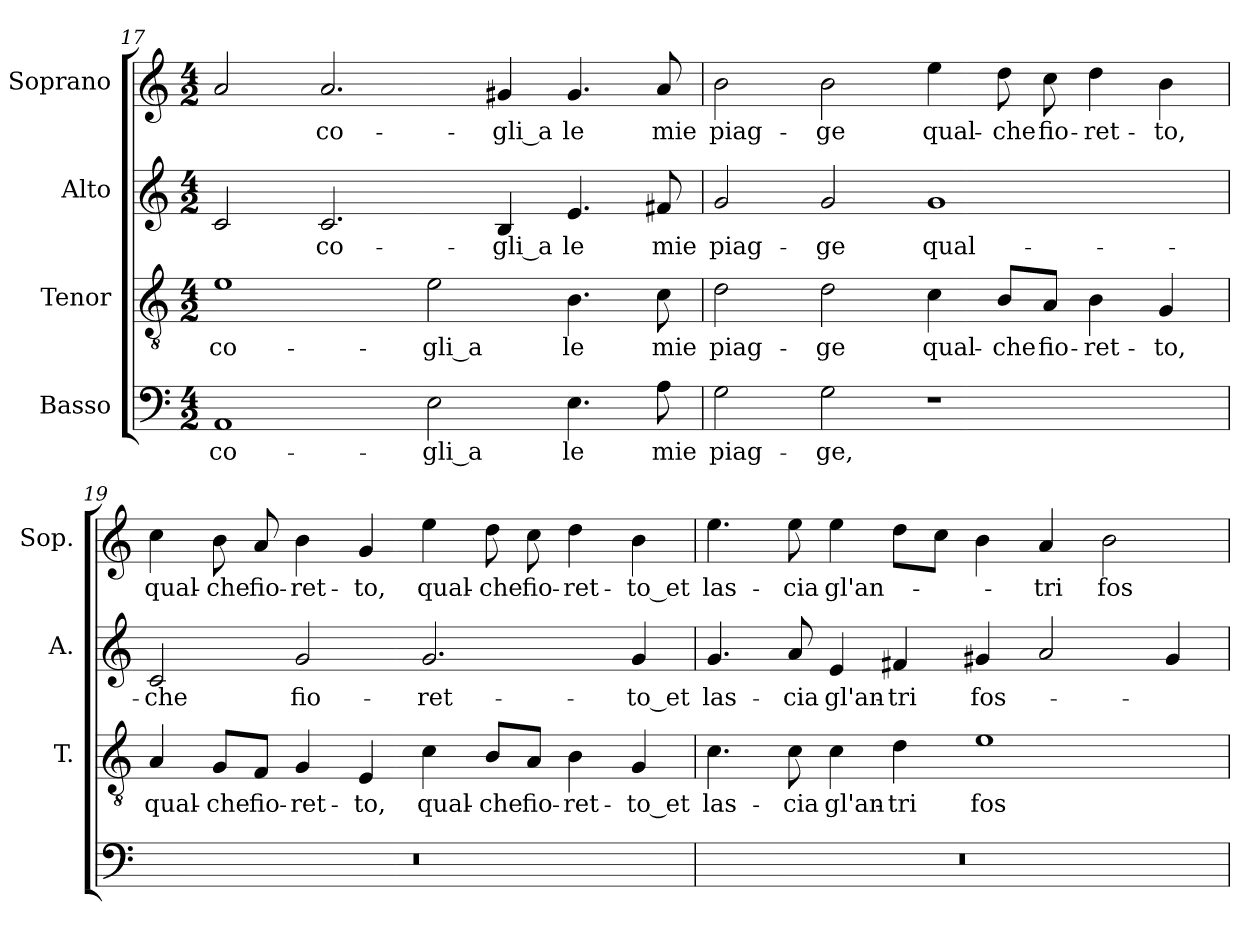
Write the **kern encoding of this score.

**kern	**text	**kern	**text	**kern	**text	**kern	**text
*part4	*part4	*part3	*part3	*part2	*part2	*part1	*part1
*staff4	*staff4	*staff3	*staff3	*staff2	*staff2	*staff1	*staff1
*I"Basso	*	*I"Tenor	*	*I"Alto	*	*I"Soprano	*
*	*	*I'T.	*	*I'A.	*	*I'Sop.	*
*clefF4	*	*clefGv2	*	*clefG2	*	*clefG2	*
*	*	*ITrd7c12	*	*	*	*	*
*k[]	*	*k[]	*	*k[]	*	*k[]	*
*C:	*	*C:	*	*C:	*	*C:	*
*M4/2	*	*M4/2	*	*M4/2	*	*M4/2	*
=17	=17	=17	=17	=17	=17	=17	=17
!	!LO:LY:b:color=#000000	!	!	!	!	!	!
!	!	!	!LO:LY:b:color=#000000	!	!	!	!
1AAi	co-	1Ei	co-	2ci/	.	2ai/	.
!	!	!	!	!	!LO:LY:b:color=#000000	!	!
!	!	!	!	!	!	!	!LO:LY:b:color=#000000
.	.	.	.	2.ci/	co-	2.ai/	co-
!	!LO:LY:b:color=#000000	!	!	!	!	!	!
!	!	!	!LO:LY:b:color=#000000	!	!	!	!
2Ei\	-gli_a	2Ei\	-gli_a	.	.	.	.
!	!	!	!	!	!LO:LY:b:color=#000000	!	!
!	!	!	!	!	!	!	!LO:LY:b:color=#000000
.	.	.	.	4Bi/	-gli_a	4g#Xi/	-gli_a
!	!LO:LY:b:color=#000000	!	!	!	!	!	!
!	!	!	!LO:LY:b:color=#000000	!	!	!	!
!	!	!	!	!	!LO:LY:b:color=#000000	!	!
!	!	!	!	!	!	!	!LO:LY:b:color=#000000
4.Ei\	le	4.BBi\	le	4.ei/	le	4.g#i/	le
!	!LO:LY:b:color=#000000	!	!	!	!	!	!
!	!	!	!LO:LY:b:color=#000000	!	!	!	!
!	!	!	!	!	!LO:LY:b:color=#000000	!	!
!	!	!	!	!	!	!	!LO:LY:b:color=#000000
8Ai\	mie	8Ci\	mie	8f#Xi/	mie	8ai/	mie
=18	=18	=18	=18	=18	=18	=18	=18
!	!LO:LY:b:color=#000000	!	!	!	!	!	!
!	!	!	!LO:LY:b:color=#000000	!	!	!	!
!	!	!	!	!	!LO:LY:b:color=#000000	!	!
!	!	!	!	!	!	!	!LO:LY:b:color=#000000
2Gi\	piag-	2Di\	piag-	2gi/	piag-	2bi\	piag-
!	!LO:LY:b:color=#000000	!	!	!	!	!	!
!	!	!	!LO:LY:b:color=#000000	!	!	!	!
!	!	!	!	!	!LO:LY:b:color=#000000	!	!
!	!	!	!	!	!	!	!LO:LY:b:color=#000000
2Gi\	-ge,	2Di\	-ge	2gi/	-ge	2bi\	-ge
!	!	!	!LO:LY:b:color=#000000	!	!	!	!
!	!	!	!	!	!LO:LY:b:color=#000000	!	!
!	!	!	!	!	!	!	!LO:LY:b:color=#000000
1r	.	4Ci\	qual-	1gi	qual-	4eei\	qual-
!	!	!	!LO:LY:b:color=#000000	!	!	!	!
!	!	!	!	!	!	!	!LO:LY:b:color=#000000
.	.	8BBi/L	-che	.	.	8ddi\	-che
!	!	!	!LO:LY:b:color=#000000	!	!	!	!
!	!	!	!	!	!	!	!LO:LY:b:color=#000000
.	.	8AAi/J	fio-	.	.	8cci\	fio-
!	!	!	!LO:LY:b:color=#000000	!	!	!	!
!	!	!	!	!	!	!	!LO:LY:b:color=#000000
.	.	4BBi\	-ret-	.	.	4ddi\	-ret-
!	!	!	!LO:LY:b:color=#000000	!	!	!	!
!	!	!	!	!	!	!	!LO:LY:b:color=#000000
.	.	4GGi/	-to,	.	.	4bi\	-to,
!!LO:LB:g=z
=19	=19	=19	=19	=19	=19	=19	=19
!LO:N:vis=1	!	!	!	!	!	!	!
!	!	!	!LO:LY:b:color=#000000	!	!	!	!
!	!	!	!	!	!LO:LY:b:color=#000000	!	!
!	!	!	!	!	!	!	!LO:LY:b:color=#000000
0r	.	4AAi/	qual-	2ci/	-che	4cci\	qual-
!	!	!	!LO:LY:b:color=#000000	!	!	!	!
!	!	!	!	!	!	!	!LO:LY:b:color=#000000
.	.	8GGi/L	-che	.	.	8bi\	-che
!	!	!	!LO:LY:b:color=#000000	!	!	!	!
!	!	!	!	!	!	!	!LO:LY:b:color=#000000
.	.	8FFi/J	fio-	.	.	8ai/	fio-
!	!	!	!LO:LY:b:color=#000000	!	!	!	!
!	!	!	!	!	!LO:LY:b:color=#000000	!	!
!	!	!	!	!	!	!	!LO:LY:b:color=#000000
.	.	4GGi/	-ret-	2gi/	fio-	4bi\	-ret-
!	!	!	!LO:LY:b:color=#000000	!	!	!	!
!	!	!	!	!	!	!	!LO:LY:b:color=#000000
.	.	4EEi/	-to,	.	.	4gi/	-to,
!	!	!	!LO:LY:b:color=#000000	!	!	!	!
!	!	!	!	!	!LO:LY:b:color=#000000	!	!
!	!	!	!	!	!	!	!LO:LY:b:color=#000000
.	.	4Ci\	qual-	2.gi/	-ret-	4eei\	qual-
!	!	!	!LO:LY:b:color=#000000	!	!	!	!
!	!	!	!	!	!	!	!LO:LY:b:color=#000000
.	.	8BBi/L	-che	.	.	8ddi\	-che
!	!	!	!LO:LY:b:color=#000000	!	!	!	!
!	!	!	!	!	!	!	!LO:LY:b:color=#000000
.	.	8AAi/J	fio-	.	.	8cci\	fio-
!	!	!	!LO:LY:b:color=#000000	!	!	!	!
!	!	!	!	!	!	!	!LO:LY:b:color=#000000
.	.	4BBi\	-ret-	.	.	4ddi\	-ret-
!	!	!	!LO:LY:b:color=#000000	!	!	!	!
!	!	!	!	!	!LO:LY:b:color=#000000	!	!
!	!	!	!	!	!	!	!LO:LY:b:color=#000000
.	.	4GGi/	-to_et	4gi/	-to_et	4bi\	-to_et
=20	=20	=20	=20	=20	=20	=20	=20
!LO:N:vis=1	!	!	!	!	!	!	!
!	!	!	!LO:LY:b:color=#000000	!	!	!	!
!	!	!	!	!	!LO:LY:b:color=#000000	!	!
!	!	!	!	!	!	!	!LO:LY:b:color=#000000
0r	.	4.Ci\	las-	4.gi/	las-	4.eei\	las-
!	!	!	!LO:LY:b:color=#000000	!	!	!	!
!	!	!	!	!	!LO:LY:b:color=#000000	!	!
!	!	!	!	!	!	!	!LO:LY:b:color=#000000
.	.	8Ci\	-cia	8ai/	-cia	8eei\	-cia
!	!	!	!LO:LY:b:color=#000000	!	!	!	!
!	!	!	!	!	!LO:LY:b:color=#000000	!	!
!	!	!	!	!	!	!	!LO:LY:b:color=#000000
.	.	4Ci\	gl'an-	4ei/	gl'an-	4eei\	gl'an-
!	!	!	!LO:LY:b:color=#000000	!	!	!	!
!	!	!	!	!	!LO:LY:b:color=#000000	!	!
.	.	4Di\	-tri	4f#Xi/	-tri	8ddi\L	.
.	.	.	.	.	.	8cci\J	.
!	!	!	!LO:LY:b:color=#000000	!	!	!	!
!	!	!	!	!	!LO:LY:b:color=#000000	!	!
.	.	1Ei	fos-	4g#Xi/	fos-	4bi\	.
!	!	!	!	!	!	!	!LO:LY:b:color=#000000
.	.	.	.	2ai/	.	4ai/	-tri
!	!	!	!	!	!	!	!LO:LY:b:color=#000000
.	.	.	.	.	.	2bi\	fos-
.	.	.	.	4g#i/	.	.	.
=	=	=	=	=	=	=	=
*-	*-	*-	*-	*-	*-	*-	*-
